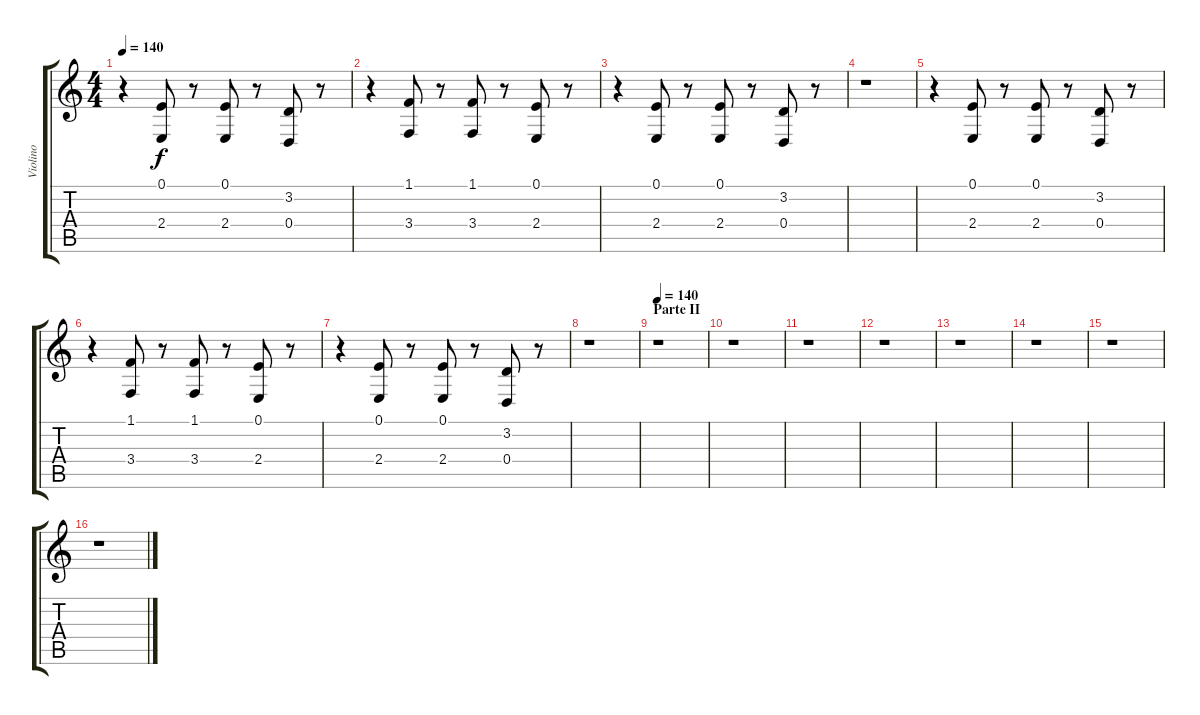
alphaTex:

\track ("Violino" "Violino") {instrument stringensemble1}
\staff {score tabs}
\tuning (E4 B3 G3 D3 A2 E2) {hide}
\ts (4 4)
\tempo 140
\clef g2
\ks c
r.4{dy f} (0.1 2.4).8 r.8 (0.1 2.4).8 r.8 (3.2 0.4).8 r.8 |
r.4 (1.1 3.4).8 r.8 (1.1 3.4).8 r.8 (0.1 2.4).8 r.8 |
r.4 (0.1 2.4).8 r.8 (0.1 2.4).8 r.8 (3.2 0.4).8 r.8 |
r.1 |
r.4 (0.1 2.4).8 r.8 (0.1 2.4).8 r.8 (3.2 0.4).8 r.8 |
r.4 (1.1 3.4).8 r.8 (1.1 3.4).8 r.8 (0.1 2.4).8 r.8 |
r.4 (0.1 2.4).8 r.8 (0.1 2.4).8 r.8 (3.2 0.4).8 r.8 |
r.1 |
\section ("" "Parte II")
\tempo 140
r.1 |
r.1 |
r.1 |
r.1 |
r.1 |
r.1 |
r.1 |
r.1
